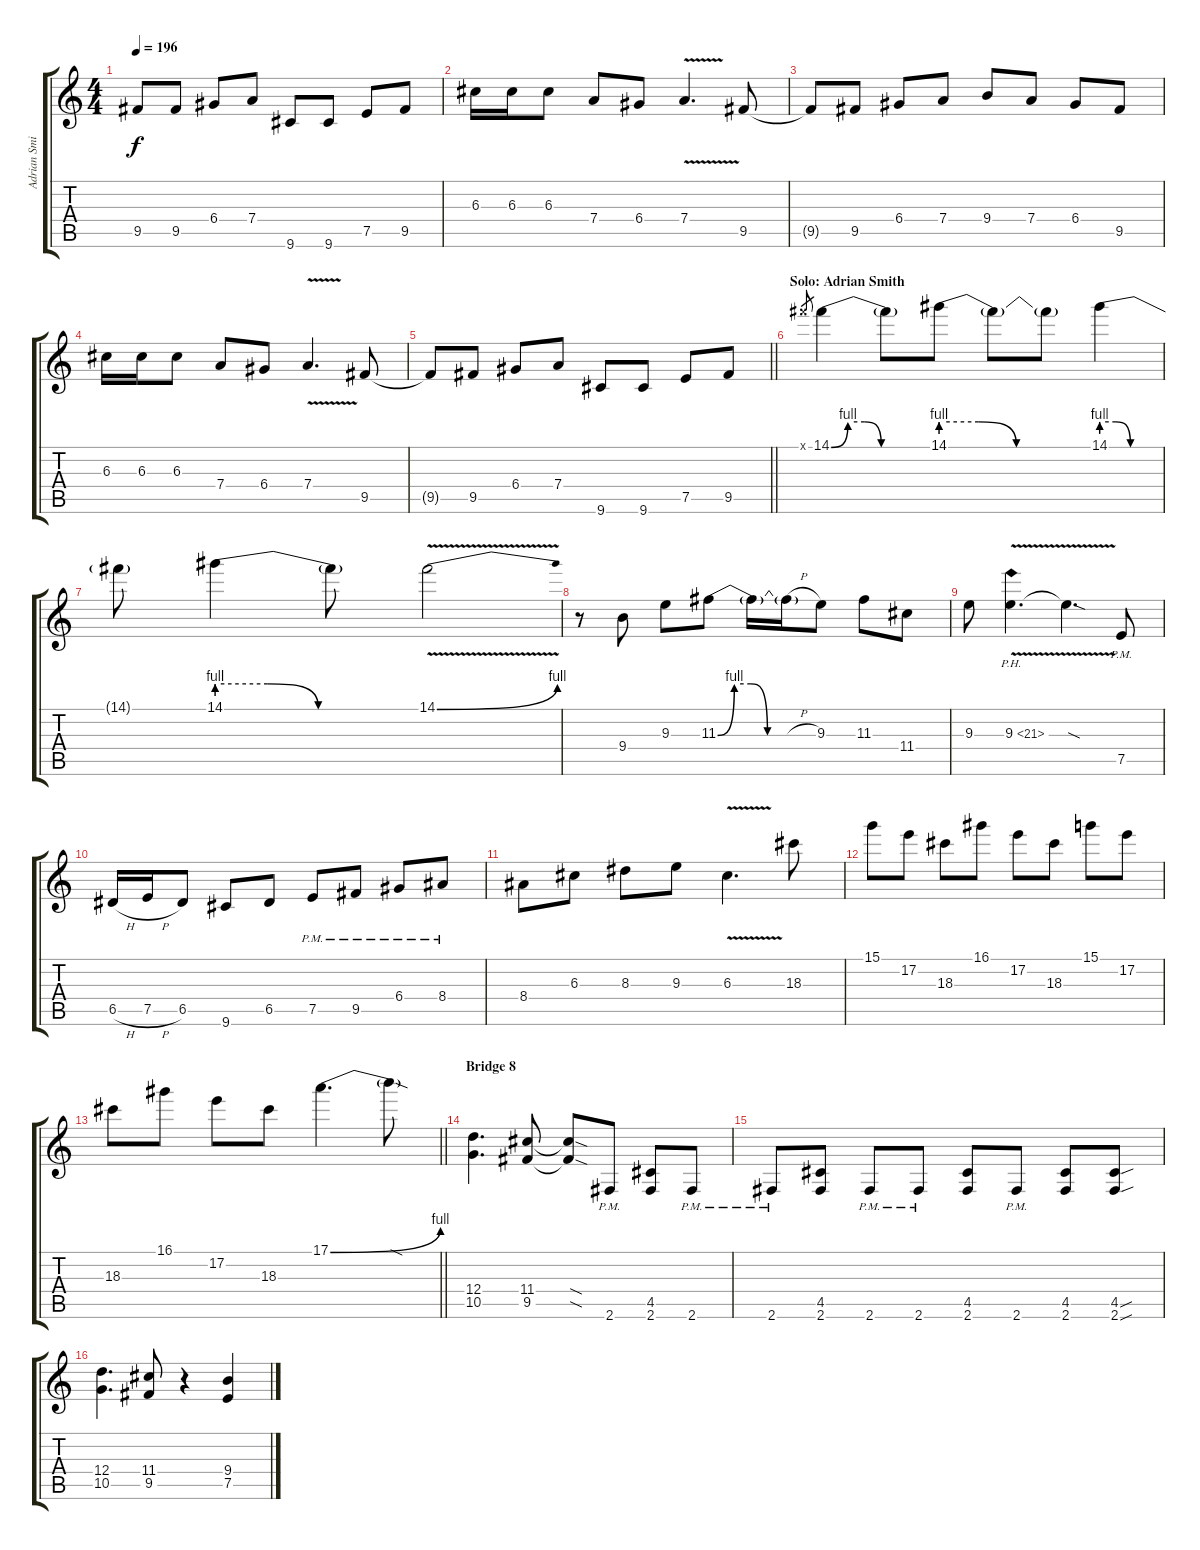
\track ("Adrian Smith" "Adrian Smi") {instrument overdrivenguitar}
\staff {score tabs}
\tuning (E4 B3 G3 D3 A2 E2) {hide}
\ts (4 4)
\tempo 196
\clef g2
\ks c
9.5{t}.8{dy f} 9.5.8 6.4.8 7.4.8 9.6.8 9.6.8 7.5.8 9.5.8 |
6.3.16 6.3.16 6.3.8 7.4.8 6.4.8 7.4{v}.4{d} 9.5.8 |
9.5{t}.8 9.5.8 6.4.8 7.4.8 9.4.8 7.4.8 6.4.8 9.5.8 |
6.3.16 6.3.16 6.3.8 7.4.8 6.4.8 7.4{v}.4{d} 9.5.8 |
\barLineRight lightlight
9.5{t}.8 9.5.8 6.4.8 7.4.8 9.6.8 9.6.8 7.5.8 9.5.8 |
\section ("" "Solo: Adrian Smith")
14.1{x}.8{gr} 14.1{be (custom 0 0 10 4 20 4 30 0 60 0)}.4 14.1{t}.8 14.1{be (custom 0 4 15 4 30 0 60 0)}.8 14.1{t}.8 14.1{t}.8 14.1{be (custom 0 4 15 4 30 0 60 0)}.4 |
14.1{t}.8 14.1{be (custom 0 4 15 4 30 0 60 0)}.4 14.1{t}.8 14.1{be (bend 0 0 60 4) v}.2 |
r.8 9.4.8 9.3.8 11.3{be (custom 0 0 10 4 20 4 30 0 60 0)}.8 11.3{t}.16 11.3{h t}.16 9.3.8 11.3.8 11.4.8 |
9.3.8 9.3{ph 12 v}.4{d} 9.3{sod t}.4{d} 7.5{pm}.8 |
6.5{h}.16 7.5{h}.16 6.5.8 9.6.8 6.5.8 7.5{pm}.8 9.5{pm}.8 6.4{pm}.8 8.4{pm}.8 |
8.4.8 6.3.8 8.3.8 9.3.8 6.3{v}.4{d} 18.3.8 |
15.1.8 17.2.8 18.3.8 16.1.8 17.2.8 18.3.8 15.1.8 17.2.8 |
\barLineRight lightlight
18.3.8 16.1.8 17.2.8 18.3.8 17.1{be (bend 0 0 60 4)}.4{d} 17.1{sod t}.8 |
\section ("" "Bridge 8")
(12.4 10.5).4{d} (11.4 9.5).8 (11.4{sod t} 9.5{sod t}).8 2.6{pm}.8 (4.5 2.6).8 2.6{pm}.8 |
2.6{pm}.8 (4.5 2.6).8 2.6{pm}.8 2.6{pm}.8 (4.5 2.6).8 2.6{pm}.8 (4.5 2.6).8 (4.5{sou} 2.6{sou}).8 |
(12.4 10.5).4{d} (11.4 9.5).8 r.4 (9.4 7.5).4
